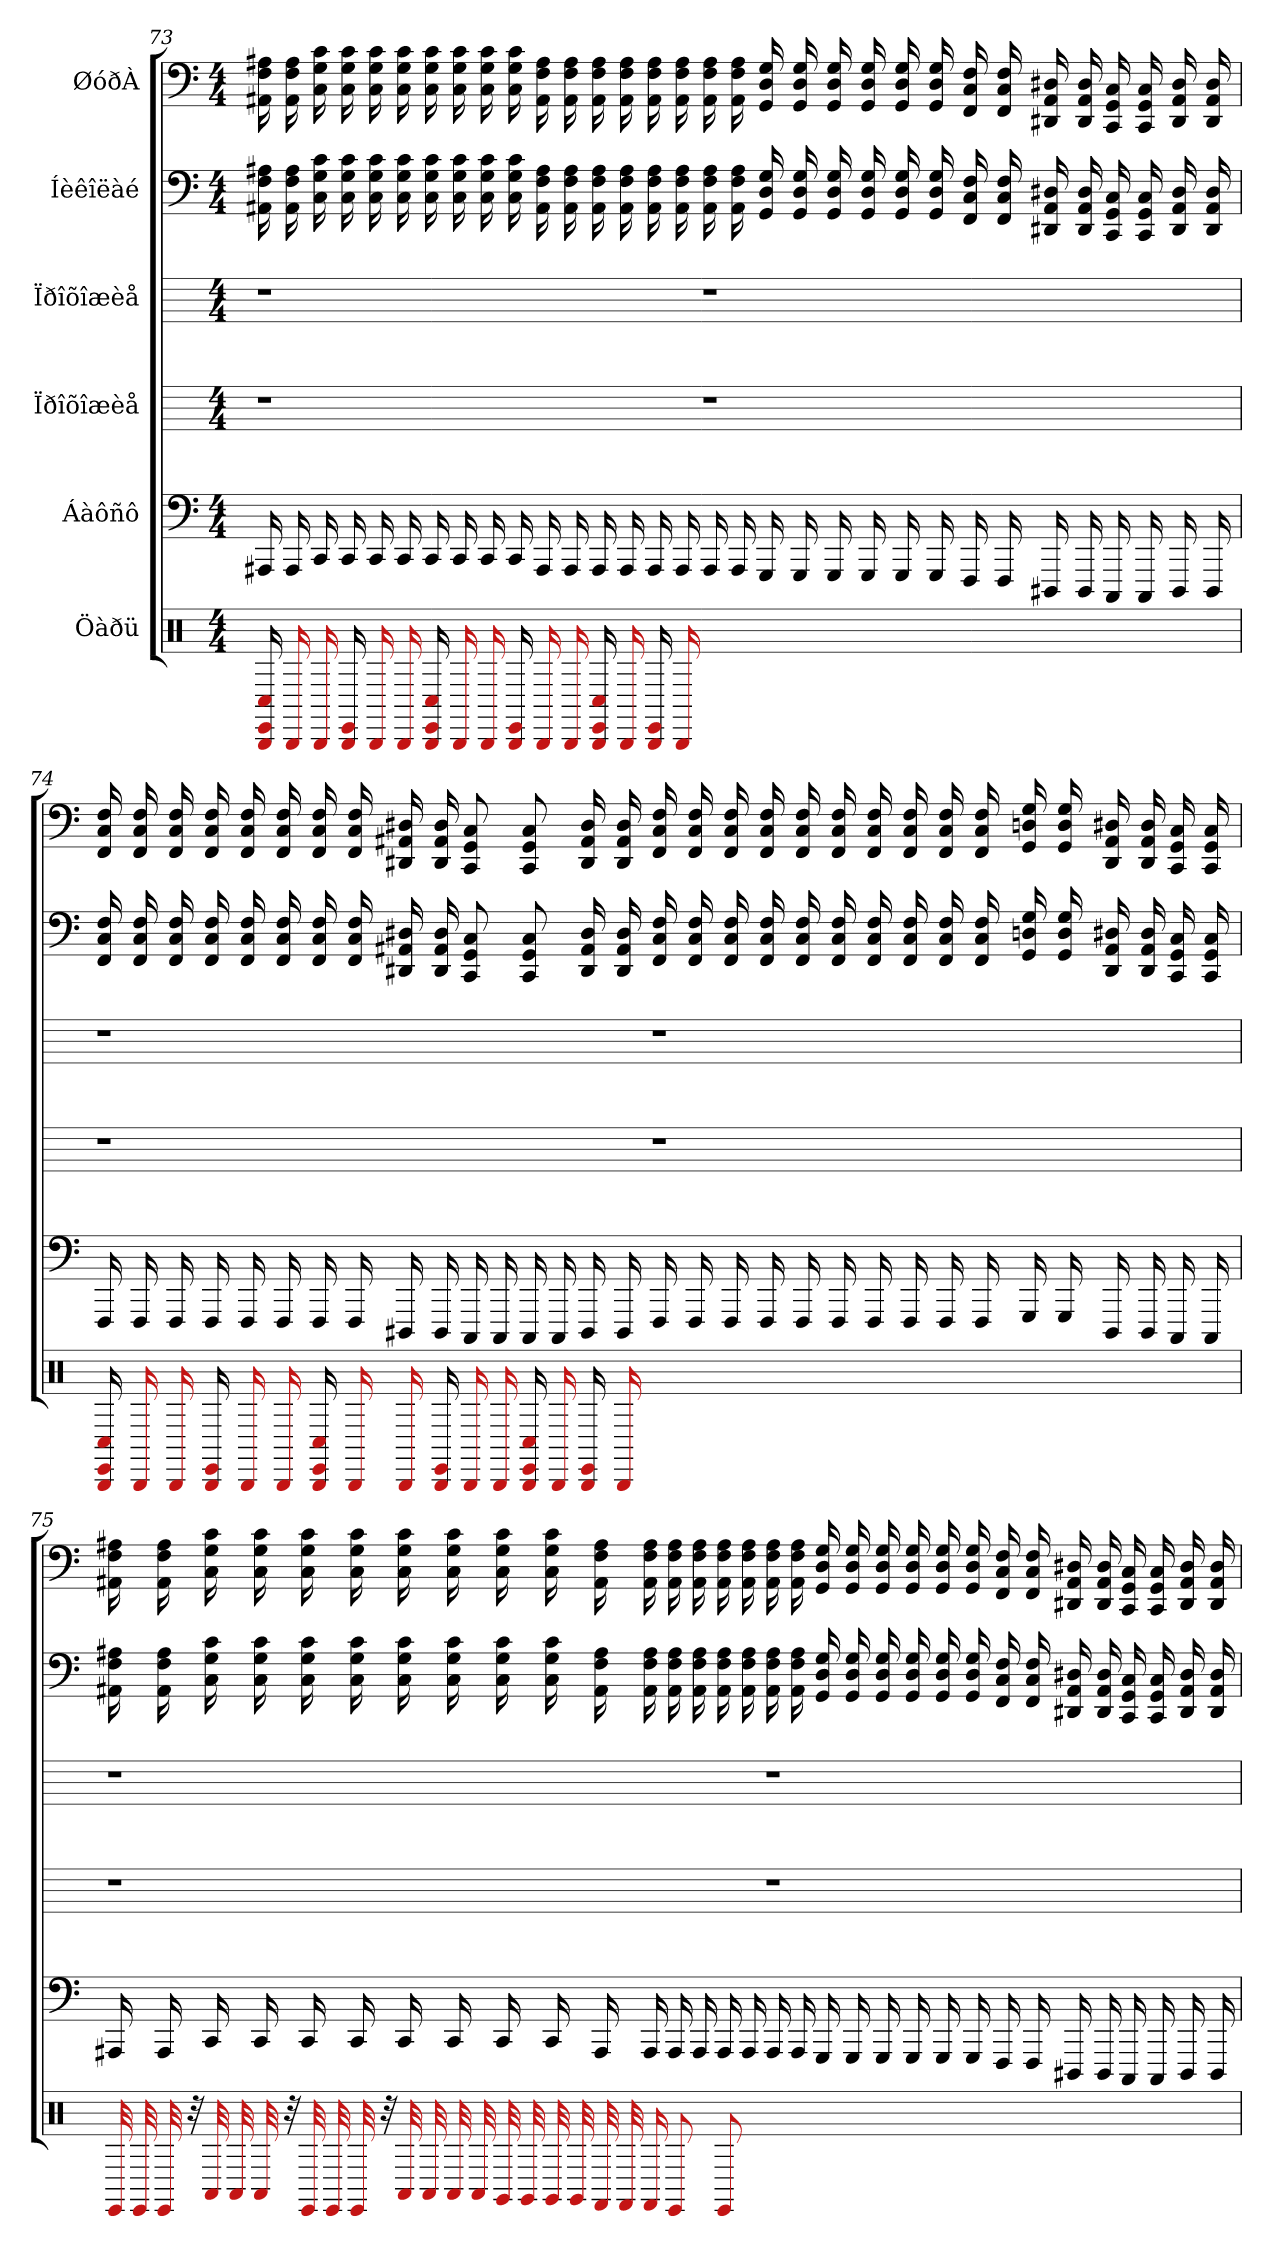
**kern	**kern	**kern	**kern	**kern	**kern
*part6	*part5	*part4	*part3	*part2	*part1
*staff6	*staff5	*staff4	*staff3	*staff2	*staff1
*I"Öàðü	*I"Áàôñô	*I"Ïðîõîæèå	*I"Ïðîõîæèå	*I"Íèêîëàé	*I"ØóðÀ
*clefX	*	*	*	*	*
*k[]	*k[]	*k[]	*k[]	*k[]	*k[]
*M4/4	*M4/4	*M4/4	*M4/4	*M4/4	*M4/4
=73	=73	=73	=73	=73	=73
16EE 16BBB 16C#	16AAA#	1r	1r	16A# 16F 16AA#	16A# 16F 16AA#
16BBB	16AAA#	.	.	16A# 16F 16AA#	16A# 16F 16AA#
16BBB	16CC	.	.	16c 16G 16C	16c 16G 16C
16EE 16BBB	16CC	.	.	16c 16G 16C	16c 16G 16C
16BBB	16CC	.	.	16c 16G 16C	16c 16G 16C
16BBB	16CC	.	.	16c 16G 16C	16c 16G 16C
16EE 16BBB 16C#	16CC	.	.	16c 16G 16C	16c 16G 16C
16BBB	16CC	.	.	16c 16G 16C	16c 16G 16C
16BBB	16CC	.	.	16c 16G 16C	16c 16G 16C
16EE 16BBB	16CC	.	.	16c 16G 16C	16c 16G 16C
16BBB	16AAA#	.	.	16A# 16F 16AA#	16A# 16F 16AA#
16BBB	16AAA#	.	.	16A# 16F 16AA#	16A# 16F 16AA#
16EE 16BBB 16C#	16AAA#	.	.	16A# 16F 16AA#	16A# 16F 16AA#
16BBB	16AAA#	.	.	16A# 16F 16AA#	16A# 16F 16AA#
16EE 16BBB	16AAA#	.	.	16A# 16F 16AA#	16A# 16F 16AA#
16BBB	16AAA#	.	.	16A# 16F 16AA#	16A# 16F 16AA#
1ryy	16AAA#	1r	1r	16A# 16F 16AA#	16A# 16F 16AA#
.	16AAA#	.	.	16A# 16F 16AA#	16A# 16F 16AA#
.	16GGG	.	.	16G 16D 16GG	16G 16D 16GG
.	16GGG	.	.	16G 16D 16GG	16G 16D 16GG
.	16GGG	.	.	16G 16D 16GG	16G 16D 16GG
.	16GGG	.	.	16G 16D 16GG	16G 16D 16GG
.	16GGG	.	.	16G 16D 16GG	16G 16D 16GG
.	16GGG	.	.	16G 16D 16GG	16G 16D 16GG
.	16FFF	.	.	16F 16C 16FF	16F 16C 16FF
.	16FFF	.	.	16F 16C 16FF	16F 16C 16FF
.	16DDD#	.	.	16D# 16AA# 16DD#	16D# 16AA# 16DD#
.	16DDD#	.	.	16D# 16AA# 16DD#	16D# 16AA# 16DD#
.	16CCC	.	.	16C 16GG 16CC	16C 16GG 16CC
.	16CCC	.	.	16C 16GG 16CC	16C 16GG 16CC
.	16DDD#	.	.	16D# 16AA# 16DD#	16D# 16AA# 16DD#
.	16DDD#	.	.	16D# 16AA# 16DD#	16D# 16AA# 16DD#
=74	=74	=74	=74	=74	=74
16EE 16BBB 16C#	16FFF	1r	1r	16F 16C 16FF	16F 16C 16FF
16BBB	16FFF	.	.	16F 16C 16FF	16F 16C 16FF
16BBB	16FFF	.	.	16F 16C 16FF	16F 16C 16FF
16EE 16BBB	16FFF	.	.	16F 16C 16FF	16F 16C 16FF
16BBB	16FFF	.	.	16F 16C 16FF	16F 16C 16FF
16BBB	16FFF	.	.	16F 16C 16FF	16F 16C 16FF
16EE 16BBB 16C#	16FFF	.	.	16F 16C 16FF	16F 16C 16FF
16BBB	16FFF	.	.	16F 16C 16FF	16F 16C 16FF
16BBB	16DDD#	.	.	16D# 16AA# 16DD#	16D# 16AA# 16DD#
16EE 16BBB	16DDD#	.	.	16D# 16AA# 16DD#	16D# 16AA# 16DD#
16BBB	16CCC	.	.	8C 8GG 8CC	8C 8GG 8CC
16BBB	16CCC	.	.	.	.
16EE 16BBB 16C#	16CCC	.	.	8C 8GG 8CC	8C 8GG 8CC
16BBB	16CCC	.	.	.	.
16EE 16BBB	16DDD#	.	.	16D# 16AA# 16DD#	16D# 16AA# 16DD#
16BBB	16DDD#	.	.	16D# 16AA# 16DD#	16D# 16AA# 16DD#
1ryy	16FFF	1r	1r	16F 16C 16FF	16F 16C 16FF
.	16FFF	.	.	16F 16C 16FF	16F 16C 16FF
.	16FFF	.	.	16F 16C 16FF	16F 16C 16FF
.	16FFF	.	.	16F 16C 16FF	16F 16C 16FF
.	16FFF	.	.	16F 16C 16FF	16F 16C 16FF
.	16FFF	.	.	16F 16C 16FF	16F 16C 16FF
.	16FFF	.	.	16F 16C 16FF	16F 16C 16FF
.	16FFF	.	.	16F 16C 16FF	16F 16C 16FF
.	16FFF	.	.	16F 16C 16FF	16F 16C 16FF
.	16FFF	.	.	16F 16C 16FF	16F 16C 16FF
.	16GGG	.	.	16G 16D 16GG	16G 16D 16GG
.	16GGG	.	.	16G 16D 16GG	16G 16D 16GG
.	16DDD#	.	.	16D# 16AA# 16DD#	16D# 16AA# 16DD#
.	16DDD#	.	.	16D# 16AA# 16DD#	16D# 16AA# 16DD#
.	16CCC	.	.	16C 16GG 16CC	16C 16GG 16CC
.	16CCC	.	.	16C 16GG 16CC	16C 16GG 16CC
=75	=75	=75	=75	=75	=75
32EE	16AAA#	1r	1r	16A# 16F 16AA#	16A# 16F 16AA#
32EE	.	.	.	.	.
32EE	16AAA#	.	.	16A# 16F 16AA#	16A# 16F 16AA#
32r	.	.	.	.	.
32AA	16CC	.	.	16c 16G 16C	16c 16G 16C
32AA	.	.	.	.	.
32AA	16CC	.	.	16c 16G 16C	16c 16G 16C
32r	.	.	.	.	.
32EE	16CC	.	.	16c 16G 16C	16c 16G 16C
32EE	.	.	.	.	.
32EE	16CC	.	.	16c 16G 16C	16c 16G 16C
32r	.	.	.	.	.
32AA	16CC	.	.	16c 16G 16C	16c 16G 16C
32AA	.	.	.	.	.
32AA	16CC	.	.	16c 16G 16C	16c 16G 16C
32AA	.	.	.	.	.
32GG	16CC	.	.	16c 16G 16C	16c 16G 16C
32GG	.	.	.	.	.
32GG	16CC	.	.	16c 16G 16C	16c 16G 16C
32GG	.	.	.	.	.
32FF	16AAA#	.	.	16A# 16F 16AA#	16A# 16F 16AA#
32FF	.	.	.	.	.
16FF	16AAA#	.	.	16A# 16F 16AA#	16A# 16F 16AA#
8EE	16AAA#	.	.	16A# 16F 16AA#	16A# 16F 16AA#
.	16AAA#	.	.	16A# 16F 16AA#	16A# 16F 16AA#
8EE	16AAA#	.	.	16A# 16F 16AA#	16A# 16F 16AA#
.	16AAA#	.	.	16A# 16F 16AA#	16A# 16F 16AA#
1ryy	16AAA#	1r	1r	16A# 16F 16AA#	16A# 16F 16AA#
.	16AAA#	.	.	16A# 16F 16AA#	16A# 16F 16AA#
.	16GGG	.	.	16G 16D 16GG	16G 16D 16GG
.	16GGG	.	.	16G 16D 16GG	16G 16D 16GG
.	16GGG	.	.	16G 16D 16GG	16G 16D 16GG
.	16GGG	.	.	16G 16D 16GG	16G 16D 16GG
.	16GGG	.	.	16G 16D 16GG	16G 16D 16GG
.	16GGG	.	.	16G 16D 16GG	16G 16D 16GG
.	16FFF	.	.	16F 16C 16FF	16F 16C 16FF
.	16FFF	.	.	16F 16C 16FF	16F 16C 16FF
.	16DDD#	.	.	16D# 16AA# 16DD#	16D# 16AA# 16DD#
.	16DDD#	.	.	16D# 16AA# 16DD#	16D# 16AA# 16DD#
.	16CCC	.	.	16C 16GG 16CC	16C 16GG 16CC
.	16CCC	.	.	16C 16GG 16CC	16C 16GG 16CC
.	16DDD#	.	.	16D# 16AA# 16DD#	16D# 16AA# 16DD#
.	16DDD#	.	.	16D# 16AA# 16DD#	16D# 16AA# 16DD#
=	=	=	=	=	=
*-	*-	*-	*-	*-	*-
